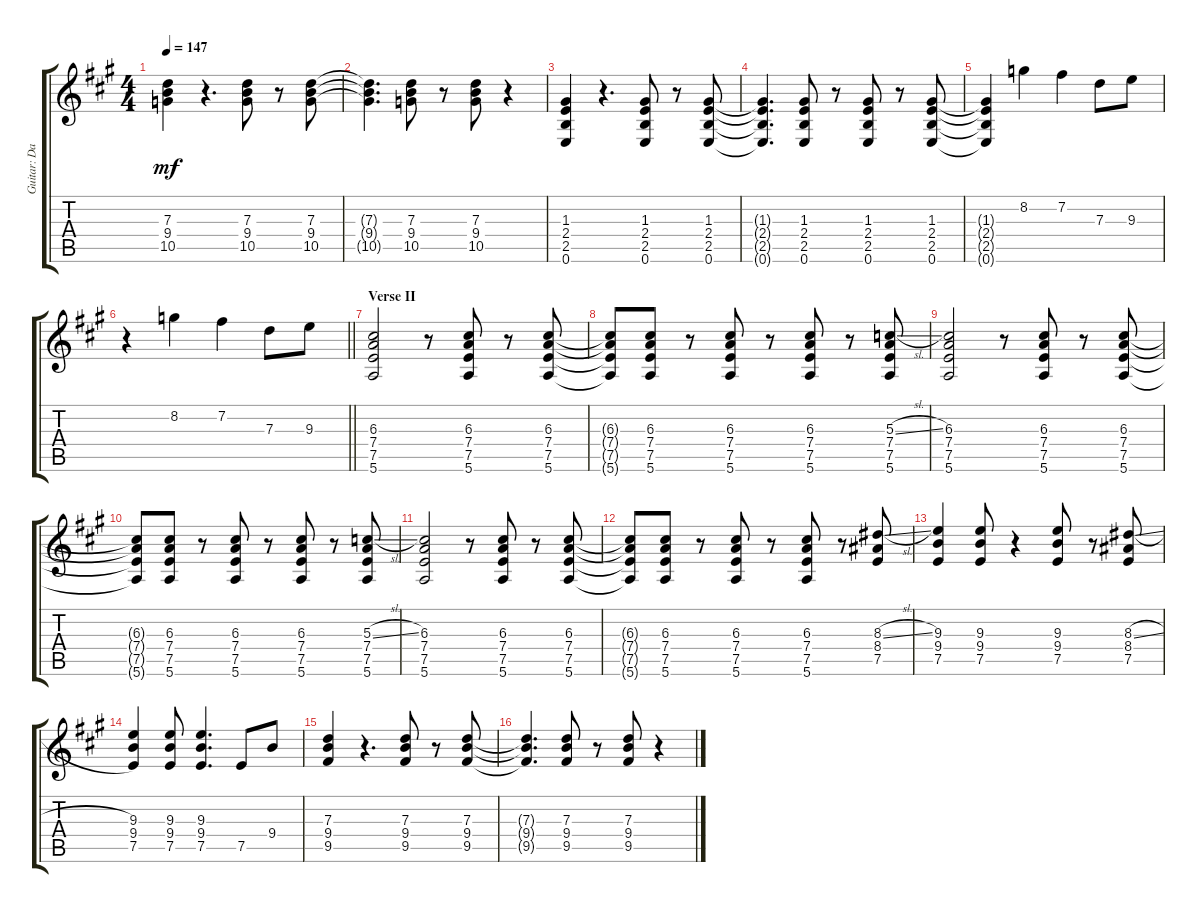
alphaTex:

\track ("Guitar: David" "Guitar: Da") {instrument distortionguitar}
\staff {score tabs}
\tuning (E4 B3 G3 D3 A2 E2) {hide}
\ts (4 4)
\tempo 147
\clef g2
\ks a
(7.3 9.4 10.5).4{dy mf} r.4{d} (7.3 9.4 10.5).8 r.8 (7.3 9.4 10.5).8 |
(7.3{t} 9.4{t} 10.5{t}).4{d} (7.3 9.4 10.5).8 r.8 (7.3 9.4 10.5).8 r.4 |
(1.3 2.4 2.5 0.6).4 r.4{d} (1.3 2.4 2.5 0.6).8 r.8 (1.3 2.4 2.5 0.6).8 |
(1.3{t} 2.4{t} 2.5{t} 0.6{t}).4{d} (1.3 2.4 2.5 0.6).8 r.8 (1.3 2.4 2.5 0.6).8 r.8 (1.3 2.4 2.5 0.6).8 |
(1.3{t} 2.4{t} 2.5{t} 0.6{t}).4 8.2.4 7.2.4 7.3.8 9.3.8 |
\barLineRight lightlight
r.4 8.2.4 7.2.4 7.3.8 9.3.8 |
\section ("" "Verse II")
(6.3 7.4 7.5 5.6).2 r.8 (6.3 7.4 7.5 5.6).8 r.8 (6.3 7.4 7.5 5.6).8 |
(6.3{t} 7.4{t} 7.5{t} 5.6{t}).8 (6.3 7.4 7.5 5.6).8 r.8 (6.3 7.4 7.5 5.6).8 r.8 (6.3 7.4 7.5 5.6).8 r.8 (5.3{sl} 7.4 7.5 5.6).8 |
(6.3 7.4 7.5 5.6).2 r.8 (6.3 7.4 7.5 5.6).8 r.8 (6.3 7.4 7.5 5.6).8 |
(6.3{t} 7.4{t} 7.5{t} 5.6{t}).8 (6.3 7.4 7.5 5.6).8 r.8 (6.3 7.4 7.5 5.6).8 r.8 (6.3 7.4 7.5 5.6).8 r.8 (5.3{sl} 7.4 7.5 5.6).8 |
(6.3 7.4 7.5 5.6).2 r.8 (6.3 7.4 7.5 5.6).8 r.8 (6.3 7.4 7.5 5.6).8 |
(6.3{t} 7.4{t} 7.5{t} 5.6{t}).8 (6.3 7.4 7.5 5.6).8 r.8 (6.3 7.4 7.5 5.6).8 r.8 (6.3 7.4 7.5 5.6).8 r.8 (8.3{sl} 8.4 7.5).8 |
(9.3 9.4 7.5).4 (9.3 9.4 7.5).8 r.4 (9.3 9.4 7.5).8 r.8 (8.3{sl} 8.4 7.5).8 |
(9.3 9.4 7.5).4 (9.3 9.4 7.5).8 (9.3 9.4 7.5).4{d} 7.5.8 9.4.8 |
(7.3 9.4 9.5).4 r.4{d} (7.3 9.4 9.5).8 r.8 (7.3 9.4 9.5).8 |
(7.3{t} 9.4{t} 9.5{t}).4{d} (7.3 9.4 9.5).8 r.8 (7.3 9.4 9.5).8 r.4
